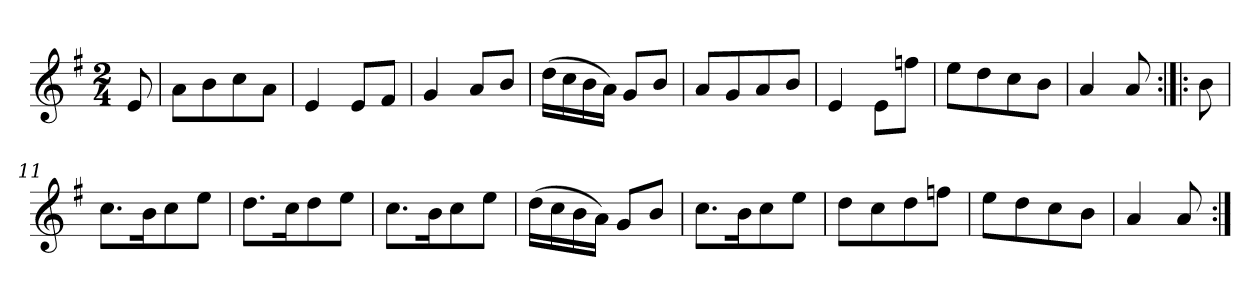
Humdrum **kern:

**kern
*part1
*staff1
*clefG2
*k[f#]
*M2/4
=1
8e/
=2
8a\L
8b\
8cc\
8a\J
=3
4e/
8e/L
8f#/J
=4
4g/
8a/L
8b/J
=5
(>16dd\LL
16cc\
16b\
16a\JJ)
8g/L
8b/J
=6
8a/L
8g/
8a/
8b/J
=7
4e/
8e\L
8ffn\J
=8
8ee\L
8dd\
8cc\
8b\J
=9
4a/
8a/
=10:|!|:
8b\
=11
8.cc\L
16b\K
8cc\
8ee\J
!!LO:LB:g=z
=12
8.dd\L
16cc\K
8dd\
8ee\J
=13
8.cc\L
16b\K
8cc\
8ee\J
=14
(>16dd\LL
16cc\
16b\
16a\JJ)
8g/L
8b/J
=15
8.cc\L
16b\K
8cc\
8ee\J
=16
8dd\L
8cc\
8dd\
8ffn\J
=17
8ee\L
8dd\
8cc\
8b\J
=18
4a/
8a/
=:|!
*-
